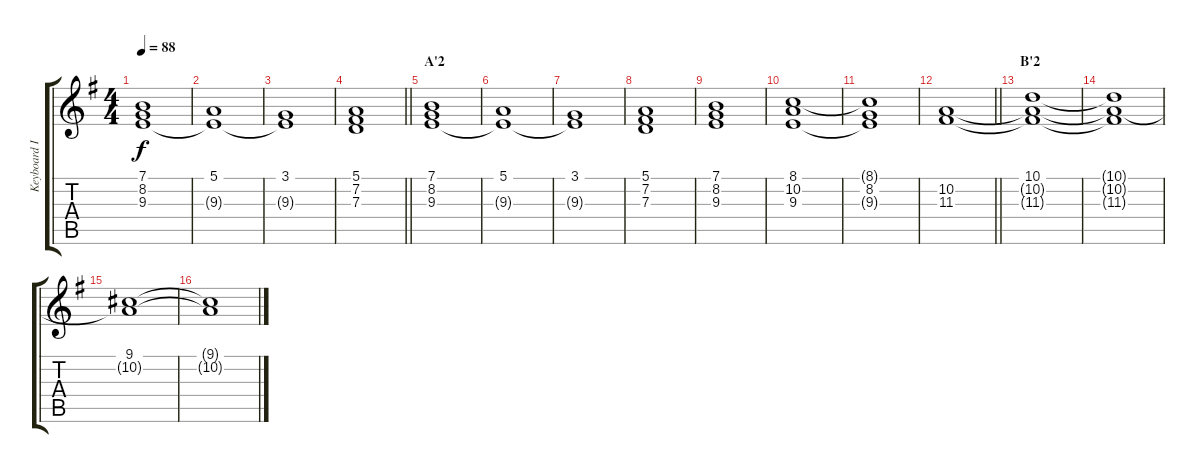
\track ("Keyboard IV" "Keyboard I") {instrument pad2warm}
\staff {score tabs}
\tuning (E4 B3 G3 D3 A2 E2) {hide}
\ts (4 4)
\tempo 88
\clef g2
\ks g
(7.1 8.2 9.3).1{dy f} |
(5.1 9.3{t}).1 |
(3.1 9.3{t}).1 |
\barLineRight lightlight
(5.1 7.2 7.3).1 |
\section ("" "A'2")
(7.1 8.2 9.3).1 |
(5.1 9.3{t}).1 |
(3.1 9.3{t}).1 |
(5.1 7.2 7.3).1 |
(7.1 8.2 9.3).1 |
(8.1 10.2 9.3).1 |
(8.1{t} 8.2 9.3{t}).1 |
\barLineRight lightlight
(10.2 11.3).1 |
\section ("" "B'2")
(10.1 10.2{t} 11.3{t}).1 |
(10.1{t} 10.2{t} 11.3{t}).1 |
(9.1 10.2{t}).1 |
(9.1{t} 10.2{t}).1
